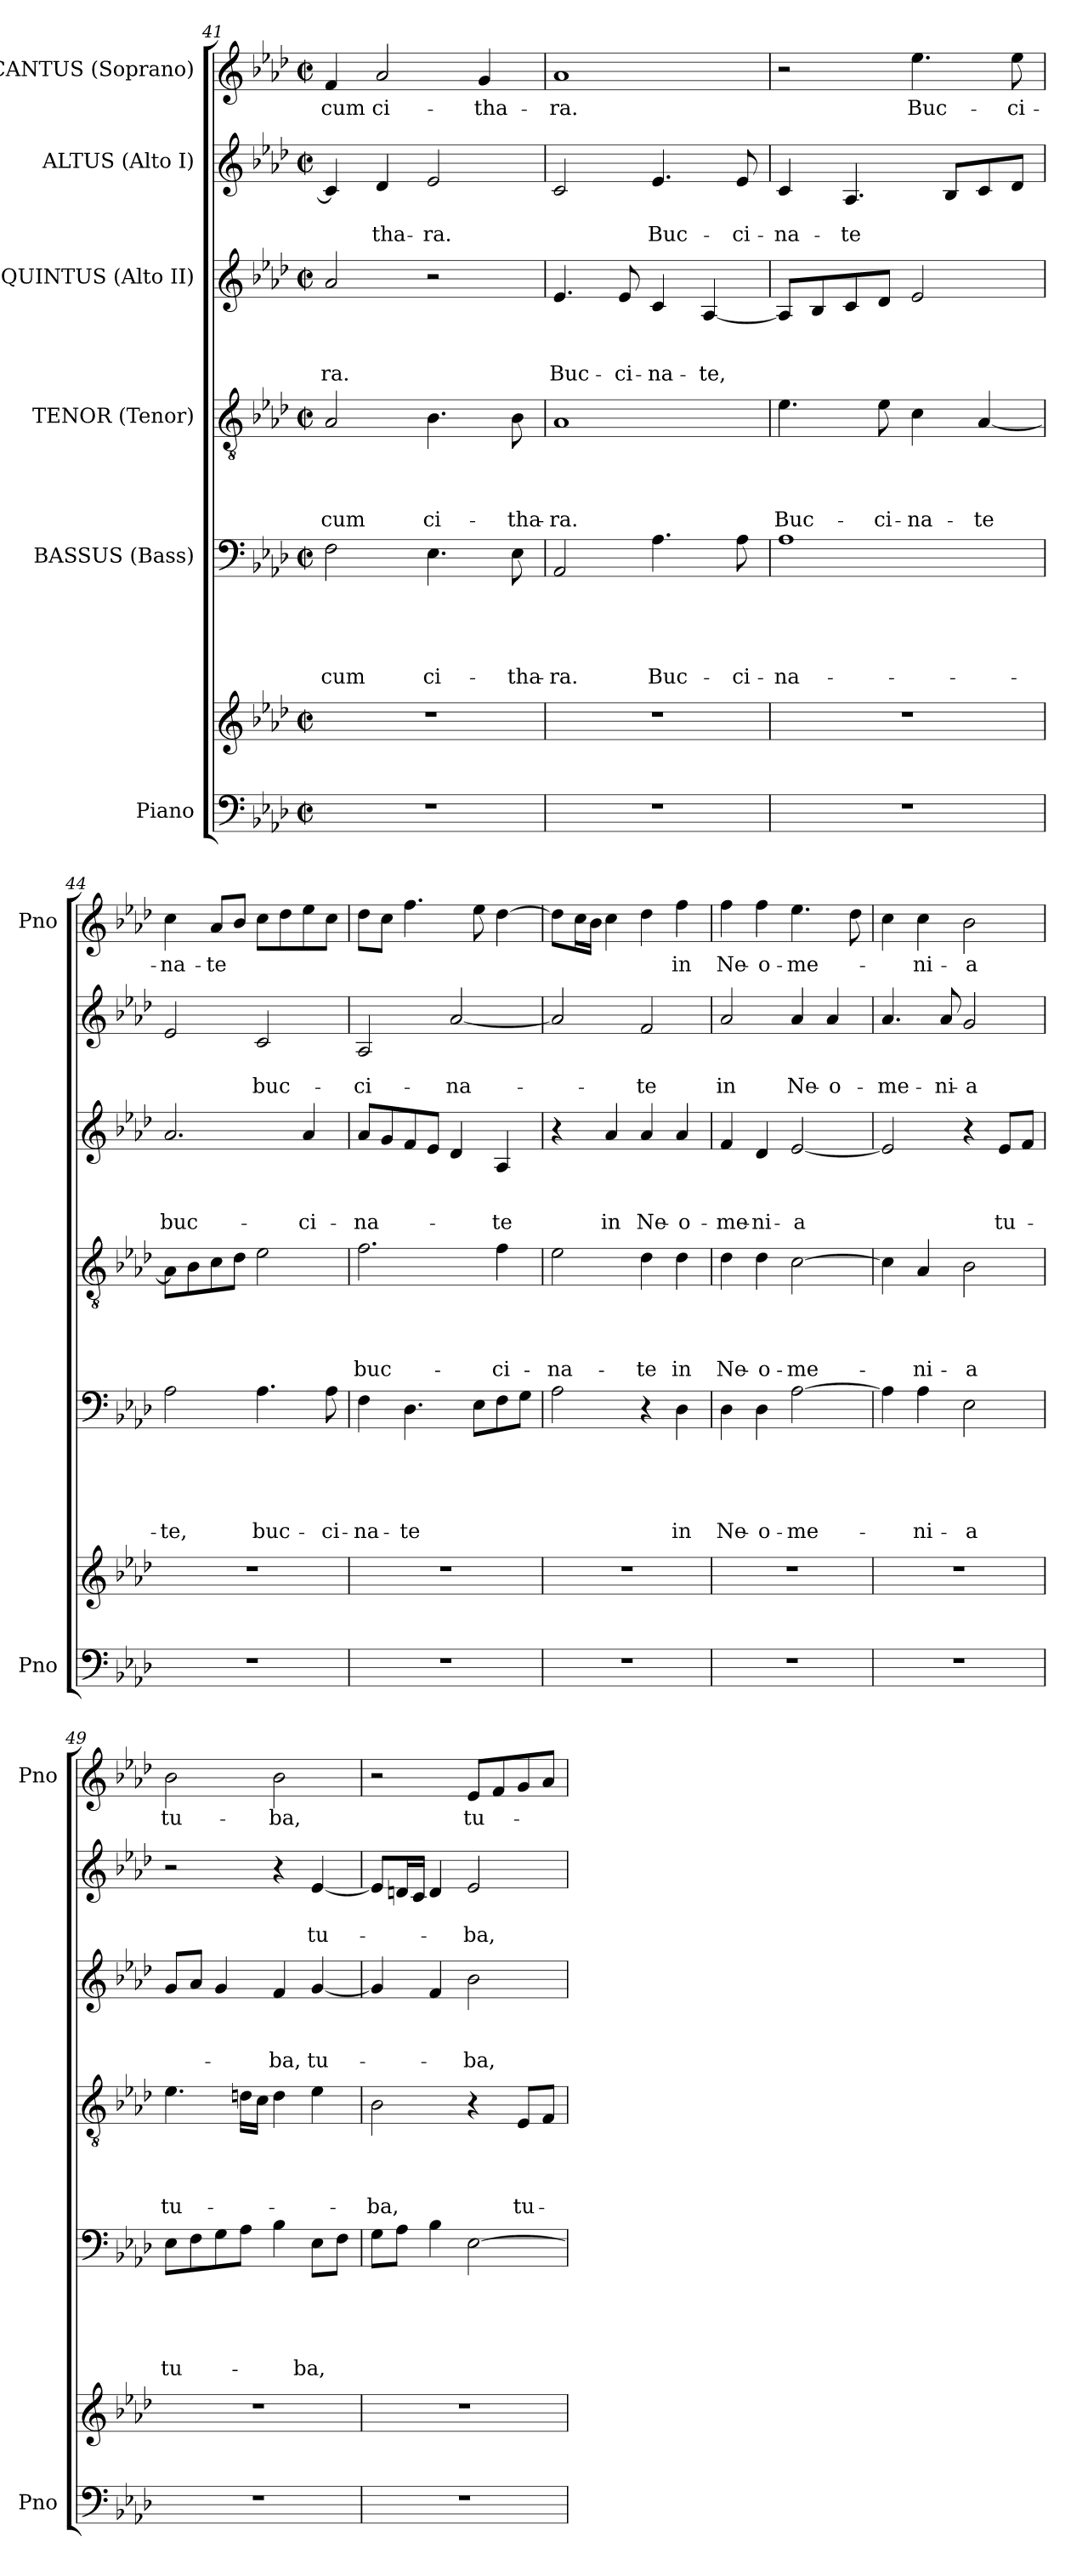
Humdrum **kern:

**kern	**kern	**kern	**text	**text	**text	**text	**text	**kern	**text	**text	**text	**text	**kern	**text	**text	**text	**kern	**text	**text	**kern	**text
*part6	*part6	*part5	*part5	*part5	*part5	*part5	*part5	*part4	*part4	*part4	*part4	*part4	*part3	*part3	*part3	*part3	*part2	*part2	*part2	*part1	*part1
*staff7	*staff6	*staff5	*staff5	*staff5	*staff5	*staff5	*staff5	*staff4	*staff4	*staff4	*staff4	*staff4	*staff3	*staff3	*staff3	*staff3	*staff2	*staff2	*staff2	*staff1	*staff1
*I"Piano	*	*I"BASSUS (Bass)	*	*	*	*	*	*I"TENOR (Tenor)	*	*	*	*	*I"QUINTUS (Alto II)	*	*	*	*I"ALTUS (Alto I)	*	*	*I"CANTUS (Soprano)	*
*I'Pno	*	*	*	*	*	*	*	*	*	*	*	*	*	*	*	*	*	*	*	*I'Pno	*
*clefF4	*clefG2	*clefF4	*	*	*	*	*	*clefGv2	*	*	*	*	*clefG2	*	*	*	*clefG2	*	*	*clefG2	*
*k[b-e-a-d-]	*k[b-e-a-d-]	*k[b-e-a-d-]	*	*	*	*	*	*k[b-e-a-d-]	*	*	*	*	*k[b-e-a-d-]	*	*	*	*k[b-e-a-d-]	*	*	*k[b-e-a-d-]	*
*A-:	*A-:	*A-:	*	*	*	*	*	*A-:	*	*	*	*	*A-:	*	*	*	*A-:	*	*	*A-:	*
*M2/2	*M2/2	*M2/2	*	*	*	*	*	*M2/2	*	*	*	*	*M2/2	*	*	*	*M2/2	*	*	*M2/2	*
*met(c|)	*met(c|)	*met(c|)	*	*	*	*	*	*met(c|)	*	*	*	*	*met(c|)	*	*	*	*met(c|)	*	*	*met(c|)	*
=41	=41	=41	=41	=41	=41	=41	=41	=41	=41	=41	=41	=41	=41	=41	=41	=41	=41	=41	=41	=41	=41
1r	1r	2F\	.	.	.	.	cum	2A-/	.	.	.	cum	2a-/	.	.	-ra.	4c/]	.	.	4f/	cum
.	.	.	.	.	.	.	.	.	.	.	.	.	.	.	.	.	4d-/	.	-tha-	2a-/	ci-
.	.	4.E-\	.	.	.	.	ci-	4.B-\	.	.	.	ci-	2r	.	.	.	2e-/	.	-ra.	.	.
.	.	.	.	.	.	.	.	.	.	.	.	.	.	.	.	.	.	.	.	4g/	-tha-
.	.	8E-\	.	.	.	.	-tha-	8B-\	.	.	.	-tha-	.	.	.	.	.	.	.	.	.
=42	=42	=42	=42	=42	=42	=42	=42	=42	=42	=42	=42	=42	=42	=42	=42	=42	=42	=42	=42	=42	=42
1r	1r	2AA-/	.	.	.	.	-ra.	1A-	.	.	.	-ra.	4.e-/	.	.	Buc-	2c/	.	.	1a-	-ra.
.	.	.	.	.	.	.	.	.	.	.	.	.	8e-/	.	.	-ci-	.	.	.	.	.
.	.	4.A-\	.	.	.	.	Buc-	.	.	.	.	.	4c/	.	.	-na-	4.e-/	.	Buc-	.	.
.	.	.	.	.	.	.	.	.	.	.	.	.	[4A-/	.	.	-te,	.	.	.	.	.
.	.	8A-\	.	.	.	.	-ci-	.	.	.	.	.	.	.	.	.	8e-/	.	-ci-	.	.
=43	=43	=43	=43	=43	=43	=43	=43	=43	=43	=43	=43	=43	=43	=43	=43	=43	=43	=43	=43	=43	=43
1r	1r	1A-	.	.	.	.	-na-	4.e-\	.	.	.	Buc-	8A-/L]	.	.	.	4c/	.	-na-	2r	.
.	.	.	.	.	.	.	.	.	.	.	.	.	8B-/	.	.	.	.	.	.	.	.
.	.	.	.	.	.	.	.	.	.	.	.	.	8c/	.	.	.	4.A-/	.	-te	.	.
.	.	.	.	.	.	.	.	8e-\	.	.	.	-ci-	8d-/J	.	.	.	.	.	.	.	.
.	.	.	.	.	.	.	.	4c\	.	.	.	-na-	2e-/	.	.	.	.	.	.	4.ee-\	Buc-
.	.	.	.	.	.	.	.	.	.	.	.	.	.	.	.	.	8B-/L	.	.	.	.
.	.	.	.	.	.	.	.	[4A-/	.	.	.	-te	.	.	.	.	8c/	.	.	.	.
.	.	.	.	.	.	.	.	.	.	.	.	.	.	.	.	.	8d-/J	.	.	8ee-\	-ci-
!!LO:LB:g=z
=44	=44	=44	=44	=44	=44	=44	=44	=44	=44	=44	=44	=44	=44	=44	=44	=44	=44	=44	=44	=44	=44
1r	1r	2A-\	.	.	.	.	-­te,	8A-\L]	.	.	.	.	2.a-/	.	.	buc-	2e-/	.	.	4cc\	-­na-
.	.	.	.	.	.	.	.	8B-\	.	.	.	.	.	.	.	.	.	.	.	.	.
.	.	.	.	.	.	.	.	8c\	.	.	.	.	.	.	.	.	.	.	.	8a-/L	-te
.	.	.	.	.	.	.	.	8d-\J	.	.	.	.	.	.	.	.	.	.	.	8b-/J	.
.	.	4.A-\	.	.	.	.	buc-	2e-\	.	.	.	.	.	.	.	.	2c/	.	buc-	8cc\L	.
.	.	.	.	.	.	.	.	.	.	.	.	.	.	.	.	.	.	.	.	8dd-\	.
.	.	.	.	.	.	.	.	.	.	.	.	.	4a-/	.	.	-ci-	.	.	.	8ee-\	.
.	.	8A-\	.	.	.	.	-ci-	.	.	.	.	.	.	.	.	.	.	.	.	8cc\J	.
=45	=45	=45	=45	=45	=45	=45	=45	=45	=45	=45	=45	=45	=45	=45	=45	=45	=45	=45	=45	=45	=45
1r	1r	4F\	.	.	.	.	-na-	2.f\	.	.	.	buc-	8a-/L	.	.	-na-	2A-/	.	-ci-	8dd-\L	.
.	.	.	.	.	.	.	.	.	.	.	.	.	8g/	.	.	.	.	.	.	8cc\J	.
.	.	4.D-\	.	.	.	.	-te	.	.	.	.	.	8f/	.	.	.	.	.	.	4.ff\	.
.	.	.	.	.	.	.	.	.	.	.	.	.	8e-/J	.	.	.	.	.	.	.	.
.	.	.	.	.	.	.	.	.	.	.	.	.	4d-/	.	.	.	[2a-/	.	-na-	.	.
.	.	8E-\L	.	.	.	.	.	.	.	.	.	.	.	.	.	.	.	.	.	8ee-\	.
.	.	8F\	.	.	.	.	.	4f\	.	.	.	-ci-	4A-/	.	.	-te	.	.	.	[4dd-\	.
.	.	8G\J	.	.	.	.	.	.	.	.	.	.	.	.	.	.	.	.	.	.	.
=46	=46	=46	=46	=46	=46	=46	=46	=46	=46	=46	=46	=46	=46	=46	=46	=46	=46	=46	=46	=46	=46
1r	1r	2A-\	.	.	.	.	.	2e-\	.	.	.	-na-	4r	.	.	.	2a-/]	.	.	8dd-\L]	.
.	.	.	.	.	.	.	.	.	.	.	.	.	.	.	.	.	.	.	.	16cc\L	.
.	.	.	.	.	.	.	.	.	.	.	.	.	.	.	.	.	.	.	.	16b-\JJ	.
.	.	.	.	.	.	.	.	.	.	.	.	.	4a-/	.	.	in	.	.	.	4cc\	.
.	.	4r	.	.	.	.	.	4d-\	.	.	.	-te	4a-/	.	.	Ne-	2f/	.	-te	4dd-\	.
.	.	4D-\	.	.	.	.	in	4d-\	.	.	.	in	4a-/	.	.	-o-	.	.	.	4ff\	in
=47	=47	=47	=47	=47	=47	=47	=47	=47	=47	=47	=47	=47	=47	=47	=47	=47	=47	=47	=47	=47	=47
1r	1r	4D-\	.	.	.	.	Ne-	4d-\	.	.	.	Ne-	4f/	.	.	-me-	2a-/	.	in	4ff\	Ne-
.	.	4D-\	.	.	.	.	-o-	4d-\	.	.	.	-o-	4d-/	.	.	-ni-	.	.	.	4ff\	-o-
.	.	[2A-\	.	.	.	.	-me-	[2c\	.	.	.	-me-	[2e-/	.	.	-a	4a-/	.	Ne-	4.ee-\	-me-
.	.	.	.	.	.	.	.	.	.	.	.	.	.	.	.	.	4a-/	.	-o-	.	.
.	.	.	.	.	.	.	.	.	.	.	.	.	.	.	.	.	.	.	.	8dd-\	.
=48	=48	=48	=48	=48	=48	=48	=48	=48	=48	=48	=48	=48	=48	=48	=48	=48	=48	=48	=48	=48	=48
1r	1r	4A-\]	.	.	.	.	.	4c\]	.	.	.	.	2e-/]	.	.	.	4.a-/	.	-me-	4cc\	.
.	.	4A-\	.	.	.	.	-ni-	4A-/	.	.	.	-ni-	.	.	.	.	.	.	.	4cc\	-ni-
.	.	.	.	.	.	.	.	.	.	.	.	.	.	.	.	.	8a-/	.	-ni-	.	.
.	.	2E-\	.	.	.	.	-a	2B-\	.	.	.	-a	4r	.	.	.	2g/	.	-a	2b-\	-a
.	.	.	.	.	.	.	.	.	.	.	.	.	8e-/L	.	.	tu-	.	.	.	.	.
.	.	.	.	.	.	.	.	.	.	.	.	.	8f/J	.	.	.	.	.	.	.	.
!!LO:PB:g=z
=49	=49	=49	=49	=49	=49	=49	=49	=49	=49	=49	=49	=49	=49	=49	=49	=49	=49	=49	=49	=49	=49
1r	1r	8E-\L	.	.	.	.	tu-	4.e-\	.	.	.	tu-	8g/L	.	.	.	2r	.	.	2b-\	tu-
.	.	8F\	.	.	.	.	.	.	.	.	.	.	8a-/J	.	.	.	.	.	.	.	.
.	.	8G\	.	.	.	.	.	.	.	.	.	.	4g/	.	.	.	.	.	.	.	.
.	.	8A-\J	.	.	.	.	.	16dn\LL	.	.	.	.	.	.	.	.	.	.	.	.	.
.	.	.	.	.	.	.	.	16c\JJ	.	.	.	.	.	.	.	.	.	.	.	.	.
.	.	4B-\	.	.	.	.	.	4d\	.	.	.	.	4f/	.	.	-ba,	4r	.	.	2b-\	-ba,
.	.	8E-\L	.	.	.	.	-ba,	4e-\	.	.	.	.	[4g/	.	.	tu-	[4e-/	.	tu-	.	.
.	.	8F\J	.	.	.	.	.	.	.	.	.	.	.	.	.	.	.	.	.	.	.
=50	=50	=50	=50	=50	=50	=50	=50	=50	=50	=50	=50	=50	=50	=50	=50	=50	=50	=50	=50	=50	=50
1r	1r	8G\L	.	.	.	.	.	2B-\	.	.	.	-ba,	4g/]	.	.	.	8e-/L]	.	.	2r	.
.	.	8A-\J	.	.	.	.	.	.	.	.	.	.	.	.	.	.	16dn/L	.	.	.	.
.	.	.	.	.	.	.	.	.	.	.	.	.	.	.	.	.	16c/JJ	.	.	.	.
.	.	4B-\	.	.	.	.	.	.	.	.	.	.	4f/	.	.	.	4d/	.	.	.	.
.	.	[2E-\	.	.	.	.	.	4r	.	.	.	.	2b-\	.	.	-ba,	2e-/	.	-ba,	8e-/L	tu-
.	.	.	.	.	.	.	.	.	.	.	.	.	.	.	.	.	.	.	.	8f/	.
.	.	.	.	.	.	.	.	8E-/L	.	.	.	tu-	.	.	.	.	.	.	.	8g/	.
.	.	.	.	.	.	.	.	8F/J	.	.	.	.	.	.	.	.	.	.	.	8a-/J	.
=	=	=	=	=	=	=	=	=	=	=	=	=	=	=	=	=	=	=	=	=	=
*-	*-	*-	*-	*-	*-	*-	*-	*-	*-	*-	*-	*-	*-	*-	*-	*-	*-	*-	*-	*-	*-
